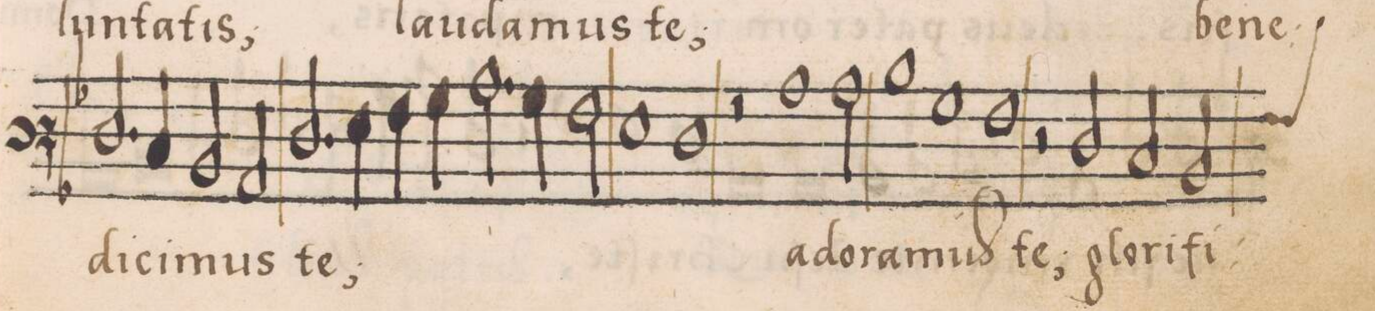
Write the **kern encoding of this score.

**kern	**text
*I"BASSVS	*
*clefF3	*
*k[b-]	*
*met(C|)	*
*M2/1	*
2.F/	-di-
4E/	-ci-
2D/	-mus
2C/	.
=22-	=22-
2.F/	te;-
4G\	.
4A\	.
4B-\	.
2.c\	.
=23-	=23-
4B-\	.
2A\	.
1G\	.
=24-	=24-
1F\	.
2r	.
1c\	-a-
=25-	=25-
2c\	-do-
1d\	-ra-
=26-	=26-
1B-\	-muſ
1A\	te;
=27-	=27-
2r	.
2F/	glo-
2E/	-ri-
*custos:A	*
2D/	-fi-
=28-	=28-
*-	*-
